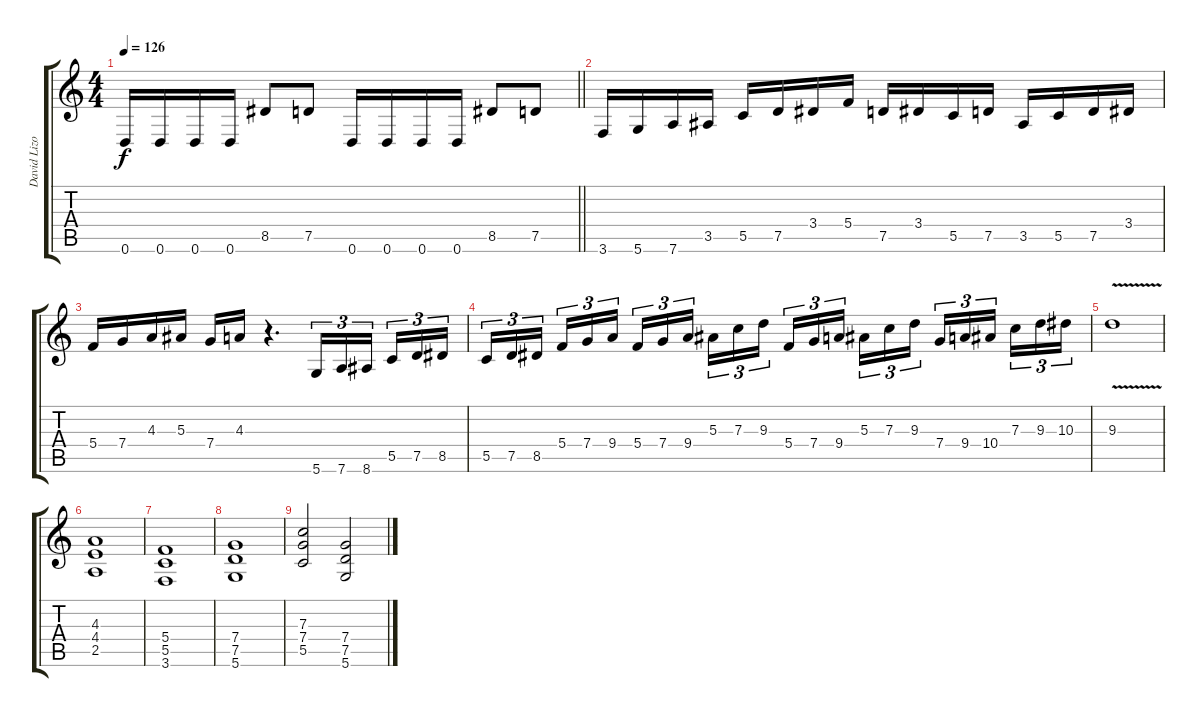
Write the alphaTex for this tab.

\track ("David Lizotte" "David Lizo") {instrument overdrivenguitar}
\staff {score tabs}
\tuning (D4 A3 F3 C3 G2 D2) {hide}
\ts (4 4)
\tempo 126
\clef g2
\barLineRight lightlight
\ks c
0.6.16{dy f} 0.6.16 0.6.16 0.6.16 8.5.8 7.5.8 0.6.16 0.6.16 0.6.16 0.6.16 8.5.8 7.5.8 |
3.6.16 5.6.16 7.6.16 3.5.16 5.5.16 7.5.16 3.4.16 5.4.16 7.5.16 3.4.16 5.5.16 7.5.16 3.5.16 5.5.16 7.5.16 3.4.16 |
5.4.16 7.4.16 4.3.16 5.3.16 7.4.16 4.3.16 r.4{d} 5.6.16{tu (3 2)} 7.6.16{tu (3 2)} 8.6.16{tu (3 2) beam splitsecondary} 5.5.16{tu (3 2)} 7.5.16{tu (3 2)} 8.5.16{tu (3 2)} |
5.5.16{tu (3 2)} 7.5.16{tu (3 2)} 8.5.16{tu (3 2) beam splitsecondary} 5.4.16{tu (3 2)} 7.4.16{tu (3 2)} 9.4.16{tu (3 2)} 5.4.16{tu (3 2)} 7.4.16{tu (3 2)} 9.4.16{tu (3 2) beam splitsecondary} 5.3.16{tu (3 2)} 7.3.16{tu (3 2)} 9.3.16{tu (3 2)} 5.4.16{tu (3 2)} 7.4.16{tu (3 2)} 9.4.16{tu (3 2) beam splitsecondary} 5.3.16{tu (3 2)} 7.3.16{tu (3 2)} 9.3.16{tu (3 2)} 7.4.16{tu (3 2)} 9.4.16{tu (3 2)} 10.4.16{tu (3 2) beam splitsecondary} 7.3.16{tu (3 2)} 9.3.16{tu (3 2)} 10.3.16{tu (3 2)} |
9.3{v}.1 |
(4.3 4.4 2.5).1 |
(5.4 5.5 3.6).1 |
(7.4 7.5 5.6).1 |
(7.3 7.4 5.5).2 (7.4 7.5 5.6).2
